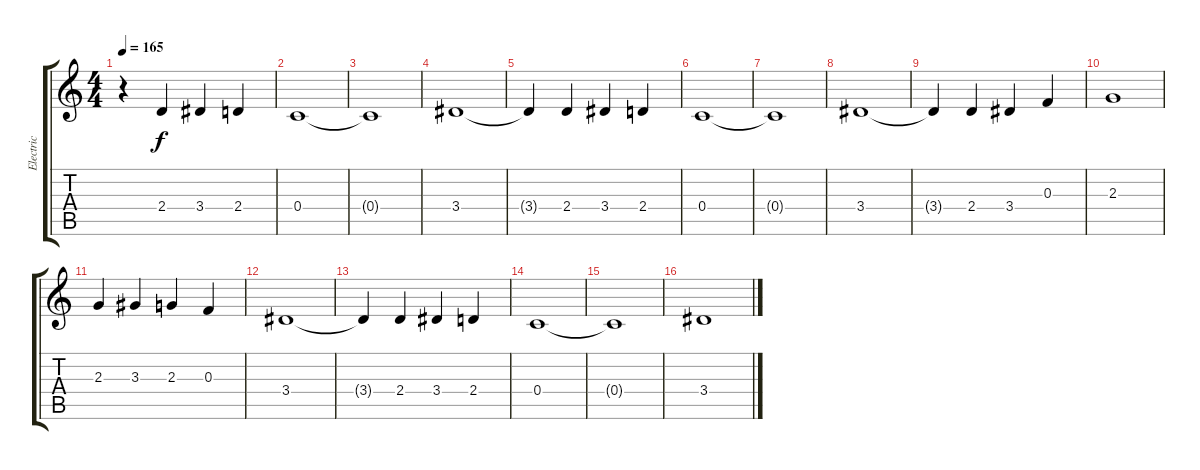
\track ("Electric" "Electric") {instrument distortionguitar}
\staff {score tabs}
\tuning (D4 A3 F3 C3 G2 C2) {hide}
\ts (4 4)
\tempo 165
\clef g2
\ks c
r.4{dy f instrument distortionguitar} 2.4.4 3.4.4 2.4.4 |
0.4.1 |
0.4{t}.1 |
3.4.1 |
3.4{t}.4 2.4.4 3.4.4 2.4.4 |
0.4.1 |
0.4{t}.1 |
3.4.1 |
3.4{t}.4 2.4.4 3.4.4 0.3.4 |
2.3.1 |
2.3.4 3.3.4 2.3.4 0.3.4 |
3.4.1 |
3.4{t}.4 2.4.4 3.4.4 2.4.4 |
0.4.1 |
0.4{t}.1 |
3.4.1
